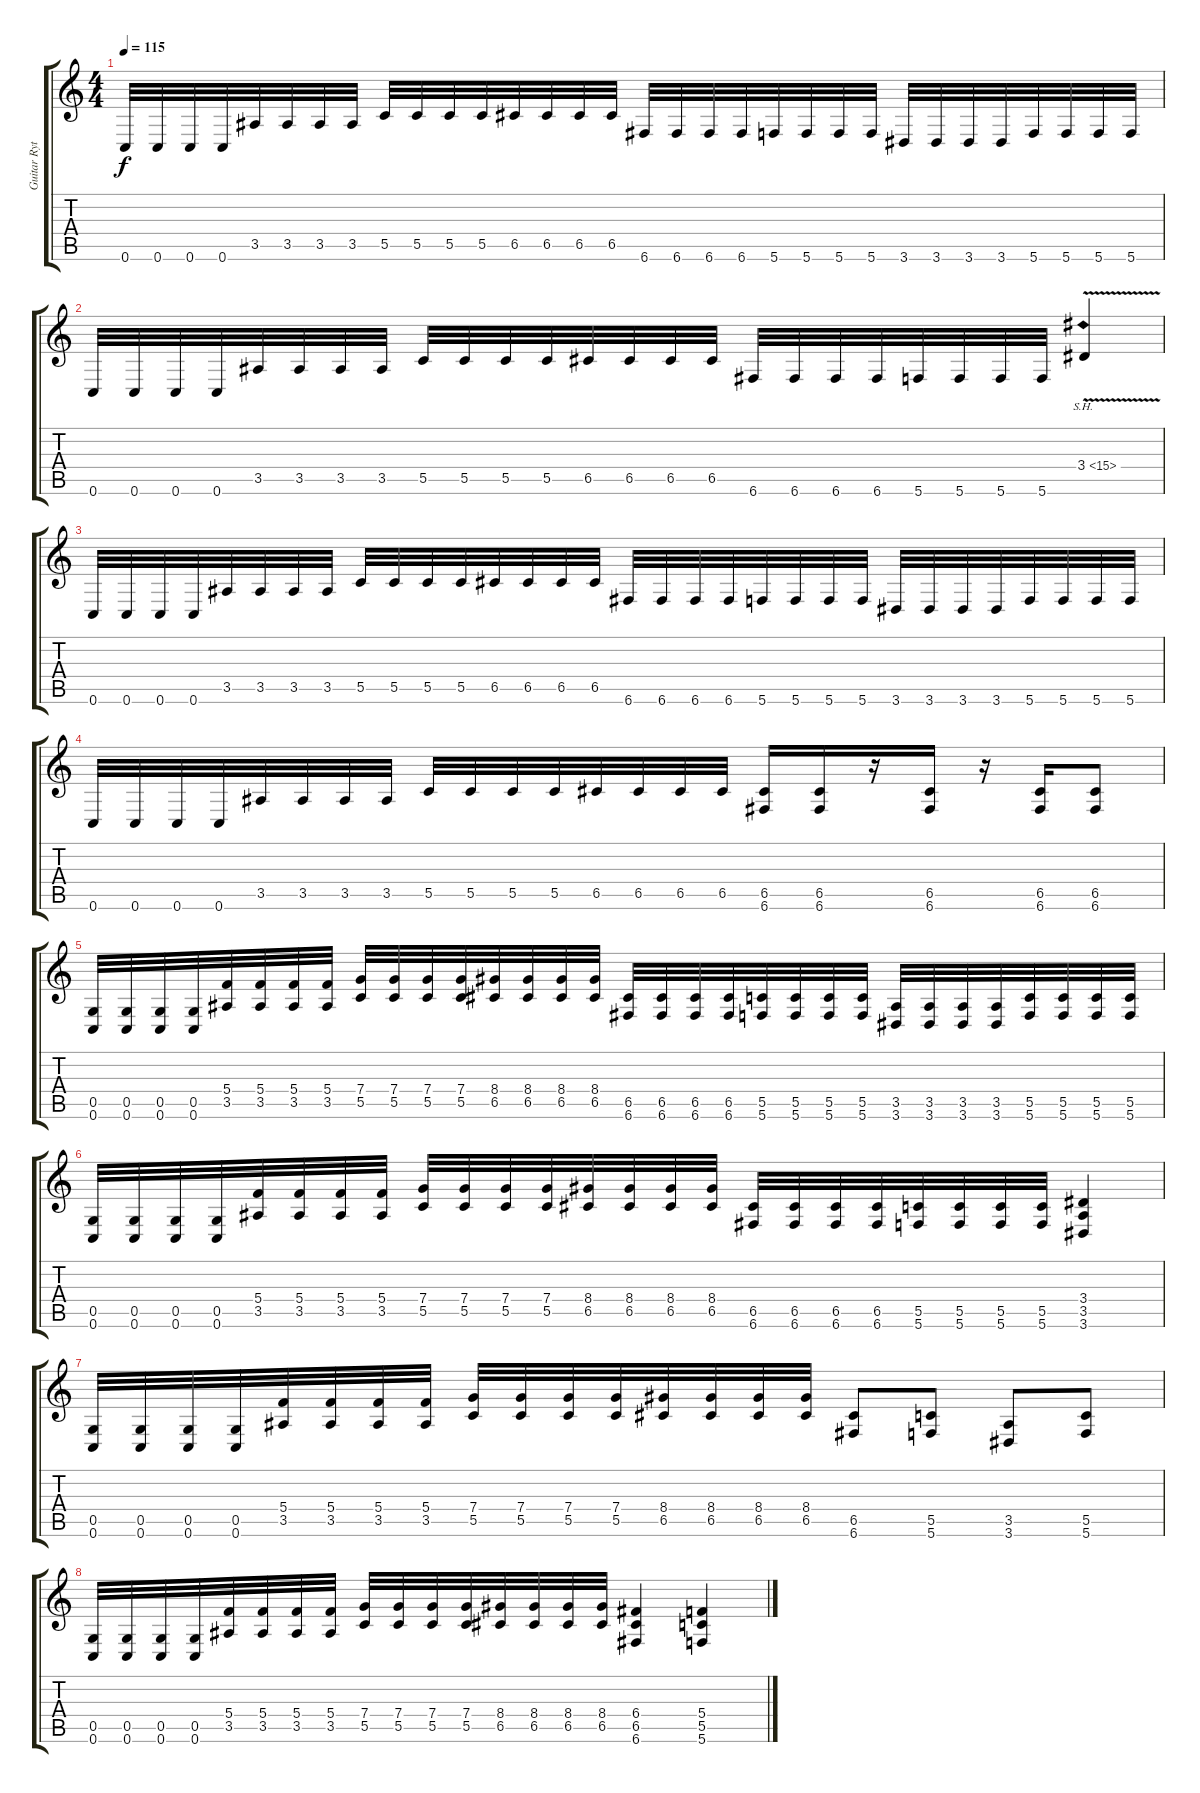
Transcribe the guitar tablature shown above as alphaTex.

\track ("Guitar Rytm" "Guitar Ryt") {instrument distortionguitar}
\staff {score tabs}
\tuning (D4 A3 F3 C3 G2 C2) {hide}
\ts (4 4)
\tempo 115
\clef g2
\ks c
0.6.32{dy f} 0.6.32 0.6.32 0.6.32 3.5.32 3.5.32 3.5.32 3.5.32 5.5.32 5.5.32 5.5.32 5.5.32 6.5.32 6.5.32 6.5.32 6.5.32 6.6.32 6.6.32 6.6.32 6.6.32 5.6.32 5.6.32 5.6.32 5.6.32 3.6.32 3.6.32 3.6.32 3.6.32 5.6.32 5.6.32 5.6.32 5.6.32 |
0.6.32 0.6.32 0.6.32 0.6.32 3.5.32 3.5.32 3.5.32 3.5.32 5.5.32 5.5.32 5.5.32 5.5.32 6.5.32 6.5.32 6.5.32 6.5.32 6.6.32 6.6.32 6.6.32 6.6.32 5.6.32 5.6.32 5.6.32 5.6.32 3.4{sh 12 v}.4 |
0.6.32 0.6.32 0.6.32 0.6.32 3.5.32 3.5.32 3.5.32 3.5.32 5.5.32 5.5.32 5.5.32 5.5.32 6.5.32 6.5.32 6.5.32 6.5.32 6.6.32 6.6.32 6.6.32 6.6.32 5.6.32 5.6.32 5.6.32 5.6.32 3.6.32 3.6.32 3.6.32 3.6.32 5.6.32 5.6.32 5.6.32 5.6.32 |
0.6.32 0.6.32 0.6.32 0.6.32 3.5.32 3.5.32 3.5.32 3.5.32 5.5.32 5.5.32 5.5.32 5.5.32 6.5.32 6.5.32 6.5.32 6.5.32 (6.5 6.6).16 (6.5 6.6).16 r.16 (6.5 6.6).16 r.16 (6.5 6.6).16 (6.5 6.6).8 |
(0.5 0.6).32 (0.5 0.6).32 (0.5 0.6).32 (0.5 0.6).32 (5.4 3.5).32 (5.4 3.5).32 (5.4 3.5).32 (5.4 3.5).32 (7.4 5.5).32 (7.4 5.5).32 (7.4 5.5).32 (7.4 5.5).32 (8.4 6.5).32 (8.4 6.5).32 (8.4 6.5).32 (8.4 6.5).32 (6.5 6.6).32 (6.5 6.6).32 (6.5 6.6).32 (6.5 6.6).32 (5.5 5.6).32 (5.5 5.6).32 (5.5 5.6).32 (5.5 5.6).32 (3.5 3.6).32 (3.5 3.6).32 (3.5 3.6).32 (3.5 3.6).32 (5.5 5.6).32 (5.5 5.6).32 (5.5 5.6).32 (5.5 5.6).32 |
(0.5 0.6).32 (0.5 0.6).32 (0.5 0.6).32 (0.5 0.6).32 (5.4 3.5).32 (5.4 3.5).32 (5.4 3.5).32 (5.4 3.5).32 (7.4 5.5).32 (7.4 5.5).32 (7.4 5.5).32 (7.4 5.5).32 (8.4 6.5).32 (8.4 6.5).32 (8.4 6.5).32 (8.4 6.5).32 (6.5 6.6).32 (6.5 6.6).32 (6.5 6.6).32 (6.5 6.6).32 (5.5 5.6).32 (5.5 5.6).32 (5.5 5.6).32 (5.5 5.6).32 (3.4 3.5 3.6).4 |
(0.5 0.6).32 (0.5 0.6).32 (0.5 0.6).32 (0.5 0.6).32 (5.4 3.5).32 (5.4 3.5).32 (5.4 3.5).32 (5.4 3.5).32 (7.4 5.5).32 (7.4 5.5).32 (7.4 5.5).32 (7.4 5.5).32 (8.4 6.5).32 (8.4 6.5).32 (8.4 6.5).32 (8.4 6.5).32 (6.5 6.6).8 (5.5 5.6).8 (3.5 3.6).8 (5.5 5.6).8 |
(0.5 0.6).32 (0.5 0.6).32 (0.5 0.6).32 (0.5 0.6).32 (5.4 3.5).32 (5.4 3.5).32 (5.4 3.5).32 (5.4 3.5).32 (7.4 5.5).32 (7.4 5.5).32 (7.4 5.5).32 (7.4 5.5).32 (8.4 6.5).32 (8.4 6.5).32 (8.4 6.5).32 (8.4 6.5).32 (6.4 6.5 6.6).4 (5.4 5.5 5.6).4
